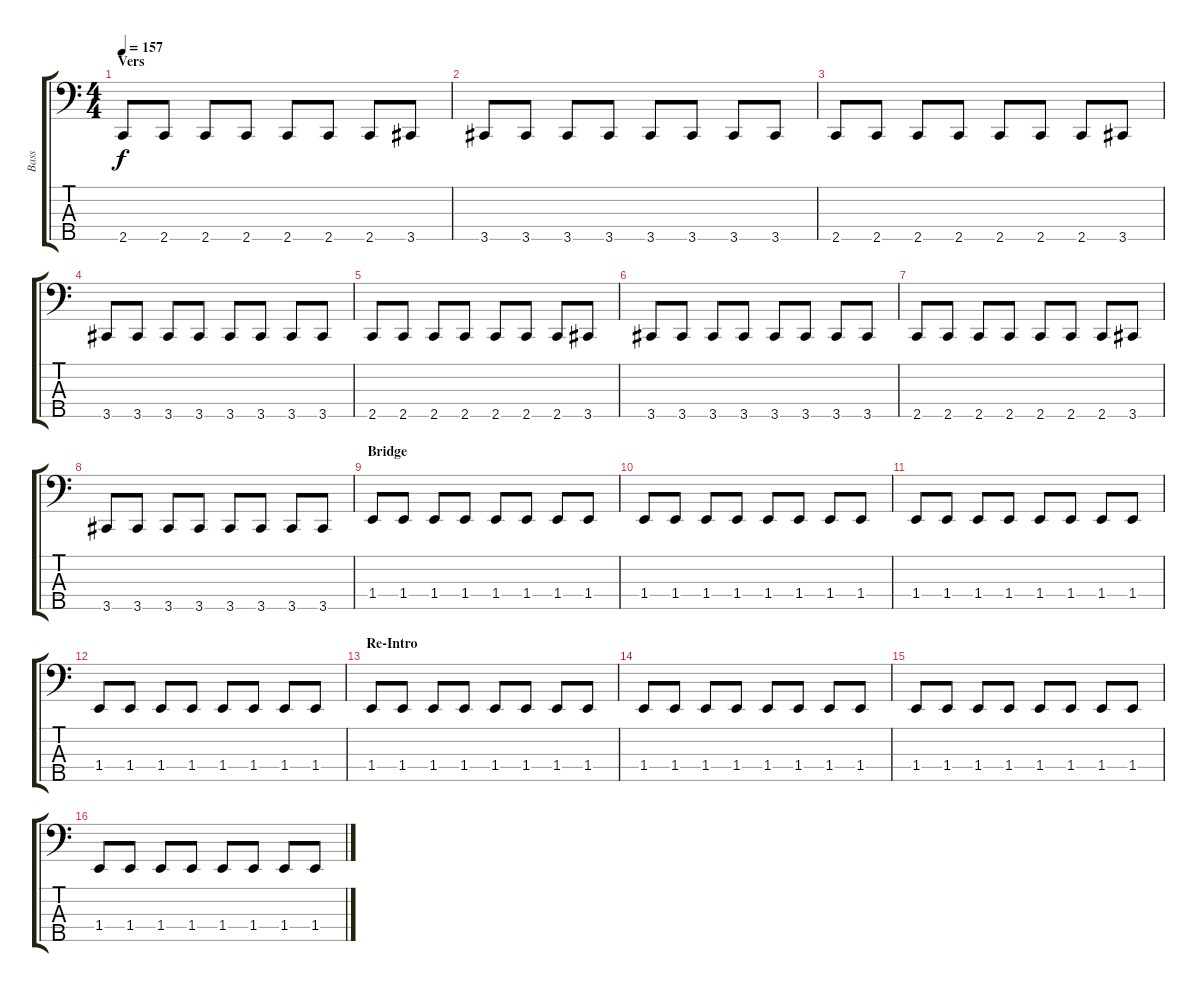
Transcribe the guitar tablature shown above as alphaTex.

\track ("Bass" "Bass") {instrument electricbasspick}
\staff {score tabs}
\tuning (Gb2 Db2 Ab1 Eb1 Bb0) {hide}
\ts (4 4)
\section ("" "Vers")
\tempo 157
\clef f4
\ks c
2.5.8{dy f} 2.5.8 2.5.8 2.5.8 2.5.8 2.5.8 2.5.8 3.5.8 |
3.5.8 3.5.8 3.5.8 3.5.8 3.5.8 3.5.8 3.5.8 3.5.8 |
2.5.8 2.5.8 2.5.8 2.5.8 2.5.8 2.5.8 2.5.8 3.5.8 |
3.5.8 3.5.8 3.5.8 3.5.8 3.5.8 3.5.8 3.5.8 3.5.8 |
2.5.8 2.5.8 2.5.8 2.5.8 2.5.8 2.5.8 2.5.8 3.5.8 |
3.5.8 3.5.8 3.5.8 3.5.8 3.5.8 3.5.8 3.5.8 3.5.8 |
2.5.8 2.5.8 2.5.8 2.5.8 2.5.8 2.5.8 2.5.8 3.5.8 |
3.5.8 3.5.8 3.5.8 3.5.8 3.5.8 3.5.8 3.5.8 3.5.8 |
\section ("" "Bridge")
1.4.8 1.4.8 1.4.8 1.4.8 1.4.8 1.4.8 1.4.8 1.4.8 |
1.4.8 1.4.8 1.4.8 1.4.8 1.4.8 1.4.8 1.4.8 1.4.8 |
1.4.8 1.4.8 1.4.8 1.4.8 1.4.8 1.4.8 1.4.8 1.4.8 |
1.4.8 1.4.8 1.4.8 1.4.8 1.4.8 1.4.8 1.4.8 1.4.8 |
\section ("" "Re-Intro")
1.4.8 1.4.8 1.4.8 1.4.8 1.4.8 1.4.8 1.4.8 1.4.8 |
1.4.8 1.4.8 1.4.8 1.4.8 1.4.8 1.4.8 1.4.8 1.4.8 |
1.4.8 1.4.8 1.4.8 1.4.8 1.4.8 1.4.8 1.4.8 1.4.8 |
1.4.8 1.4.8 1.4.8 1.4.8 1.4.8 1.4.8 1.4.8 1.4.8
